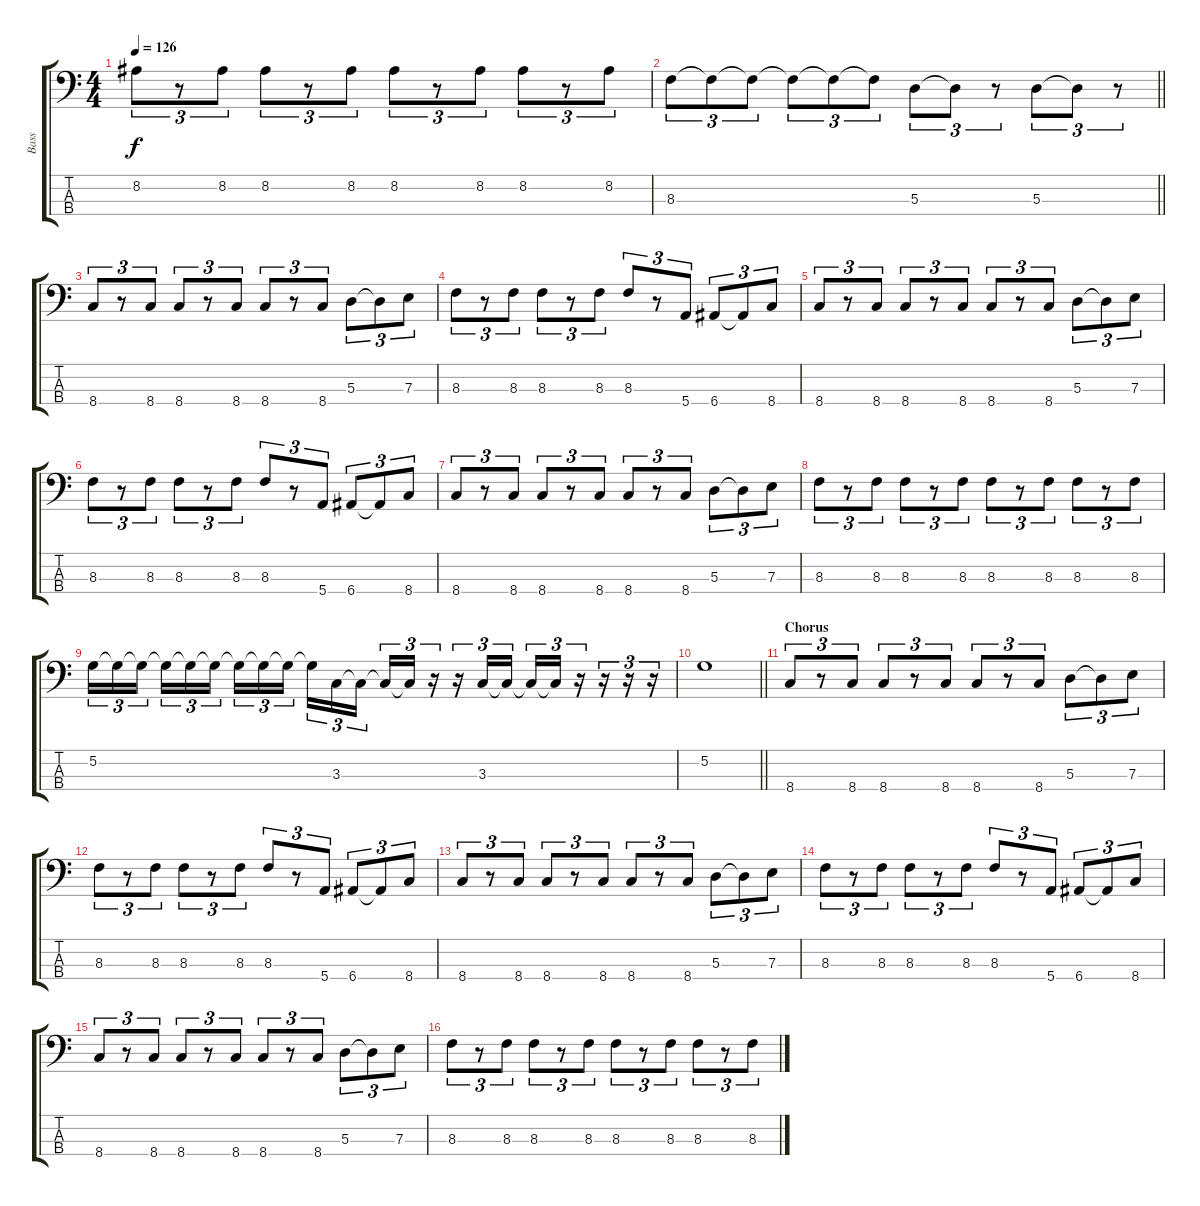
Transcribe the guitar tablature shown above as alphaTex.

\track ("Bass" "Bass") {instrument electricbassfinger}
\staff {score tabs}
\tuning (G2 D2 A1 E1) {hide}
\ts (4 4)
\tempo 126
\clef f4
\ks c
8.2.8{tu (3 2) dy f} r.8{tu (3 2)} 8.2.8{tu (3 2)} 8.2.8{tu (3 2)} r.8{tu (3 2)} 8.2.8{tu (3 2)} 8.2.8{tu (3 2)} r.8{tu (3 2)} 8.2.8{tu (3 2)} 8.2.8{tu (3 2)} r.8{tu (3 2)} 8.2.8{tu (3 2)} |
\barLineRight lightlight
8.3.8{tu (3 2)} 8.3{t}.8{tu (3 2)} 8.3{t}.8{tu (3 2)} 8.3{t}.8{tu (3 2)} 8.3{t}.8{tu (3 2)} 8.3{t}.8{tu (3 2)} 5.3.8{tu (3 2)} 5.3{t}.8{tu (3 2)} r.8{tu (3 2)} 5.3.8{tu (3 2)} 5.3{t}.8{tu (3 2)} r.8{tu (3 2)} |
8.4.8{tu (3 2)} r.8{tu (3 2)} 8.4.8{tu (3 2)} 8.4.8{tu (3 2)} r.8{tu (3 2)} 8.4.8{tu (3 2)} 8.4.8{tu (3 2)} r.8{tu (3 2)} 8.4.8{tu (3 2)} 5.3.8{tu (3 2)} 5.3{t}.8{tu (3 2)} 7.3.8{tu (3 2)} |
8.3.8{tu (3 2)} r.8{tu (3 2)} 8.3.8{tu (3 2)} 8.3.8{tu (3 2)} r.8{tu (3 2)} 8.3.8{tu (3 2)} 8.3.8{tu (3 2)} r.8{tu (3 2)} 5.4.8{tu (3 2)} 6.4.8{tu (3 2)} 6.4{t}.8{tu (3 2)} 8.4.8{tu (3 2)} |
8.4.8{tu (3 2)} r.8{tu (3 2)} 8.4.8{tu (3 2)} 8.4.8{tu (3 2)} r.8{tu (3 2)} 8.4.8{tu (3 2)} 8.4.8{tu (3 2)} r.8{tu (3 2)} 8.4.8{tu (3 2)} 5.3.8{tu (3 2)} 5.3{t}.8{tu (3 2)} 7.3.8{tu (3 2)} |
8.3.8{tu (3 2)} r.8{tu (3 2)} 8.3.8{tu (3 2)} 8.3.8{tu (3 2)} r.8{tu (3 2)} 8.3.8{tu (3 2)} 8.3.8{tu (3 2)} r.8{tu (3 2)} 5.4.8{tu (3 2)} 6.4.8{tu (3 2)} 6.4{t}.8{tu (3 2)} 8.4.8{tu (3 2)} |
8.4.8{tu (3 2)} r.8{tu (3 2)} 8.4.8{tu (3 2)} 8.4.8{tu (3 2)} r.8{tu (3 2)} 8.4.8{tu (3 2)} 8.4.8{tu (3 2)} r.8{tu (3 2)} 8.4.8{tu (3 2)} 5.3.8{tu (3 2)} 5.3{t}.8{tu (3 2)} 7.3.8{tu (3 2)} |
8.3.8{tu (3 2)} r.8{tu (3 2)} 8.3.8{tu (3 2)} 8.3.8{tu (3 2)} r.8{tu (3 2)} 8.3.8{tu (3 2)} 8.3.8{tu (3 2)} r.8{tu (3 2)} 8.3.8{tu (3 2)} 8.3.8{tu (3 2)} r.8{tu (3 2)} 8.3.8{tu (3 2)} |
5.2.16{tu (3 2)} 5.2{t}.16{tu (3 2)} 5.2{t}.16{tu (3 2) beam splitsecondary} 5.2{t}.16{tu (3 2)} 5.2{t}.16{tu (3 2)} 5.2{t}.16{tu (3 2)} 5.2{t}.16{tu (3 2)} 5.2{t}.16{tu (3 2)} 5.2{t}.16{tu (3 2) beam splitsecondary} 5.2{t}.16{tu (3 2)} 3.3.16{tu (3 2)} 3.3{t}.16{tu (3 2)} 3.3{t}.16{tu (3 2)} 3.3{t}.16{tu (3 2)} r.16{tu (3 2)} r.16{tu (3 2)} 3.3.16{tu (3 2)} 3.3{t}.16{tu (3 2)} 3.3{t}.16{tu (3 2)} 3.3{t}.16{tu (3 2)} r.16{tu (3 2)} r.16{tu (3 2)} r.16{tu (3 2)} r.16{tu (3 2)} |
\barLineRight lightlight
5.2.1 |
\section ("" "Chorus")
8.4.8{tu (3 2)} r.8{tu (3 2)} 8.4.8{tu (3 2)} 8.4.8{tu (3 2)} r.8{tu (3 2)} 8.4.8{tu (3 2)} 8.4.8{tu (3 2)} r.8{tu (3 2)} 8.4.8{tu (3 2)} 5.3.8{tu (3 2)} 5.3{t}.8{tu (3 2)} 7.3.8{tu (3 2)} |
8.3.8{tu (3 2)} r.8{tu (3 2)} 8.3.8{tu (3 2)} 8.3.8{tu (3 2)} r.8{tu (3 2)} 8.3.8{tu (3 2)} 8.3.8{tu (3 2)} r.8{tu (3 2)} 5.4.8{tu (3 2)} 6.4.8{tu (3 2)} 6.4{t}.8{tu (3 2)} 8.4.8{tu (3 2)} |
8.4.8{tu (3 2)} r.8{tu (3 2)} 8.4.8{tu (3 2)} 8.4.8{tu (3 2)} r.8{tu (3 2)} 8.4.8{tu (3 2)} 8.4.8{tu (3 2)} r.8{tu (3 2)} 8.4.8{tu (3 2)} 5.3.8{tu (3 2)} 5.3{t}.8{tu (3 2)} 7.3.8{tu (3 2)} |
8.3.8{tu (3 2)} r.8{tu (3 2)} 8.3.8{tu (3 2)} 8.3.8{tu (3 2)} r.8{tu (3 2)} 8.3.8{tu (3 2)} 8.3.8{tu (3 2)} r.8{tu (3 2)} 5.4.8{tu (3 2)} 6.4.8{tu (3 2)} 6.4{t}.8{tu (3 2)} 8.4.8{tu (3 2)} |
8.4.8{tu (3 2)} r.8{tu (3 2)} 8.4.8{tu (3 2)} 8.4.8{tu (3 2)} r.8{tu (3 2)} 8.4.8{tu (3 2)} 8.4.8{tu (3 2)} r.8{tu (3 2)} 8.4.8{tu (3 2)} 5.3.8{tu (3 2)} 5.3{t}.8{tu (3 2)} 7.3.8{tu (3 2)} |
8.3.8{tu (3 2)} r.8{tu (3 2)} 8.3.8{tu (3 2)} 8.3.8{tu (3 2)} r.8{tu (3 2)} 8.3.8{tu (3 2)} 8.3.8{tu (3 2)} r.8{tu (3 2)} 8.3.8{tu (3 2)} 8.3.8{tu (3 2)} r.8{tu (3 2)} 8.3.8{tu (3 2)}
